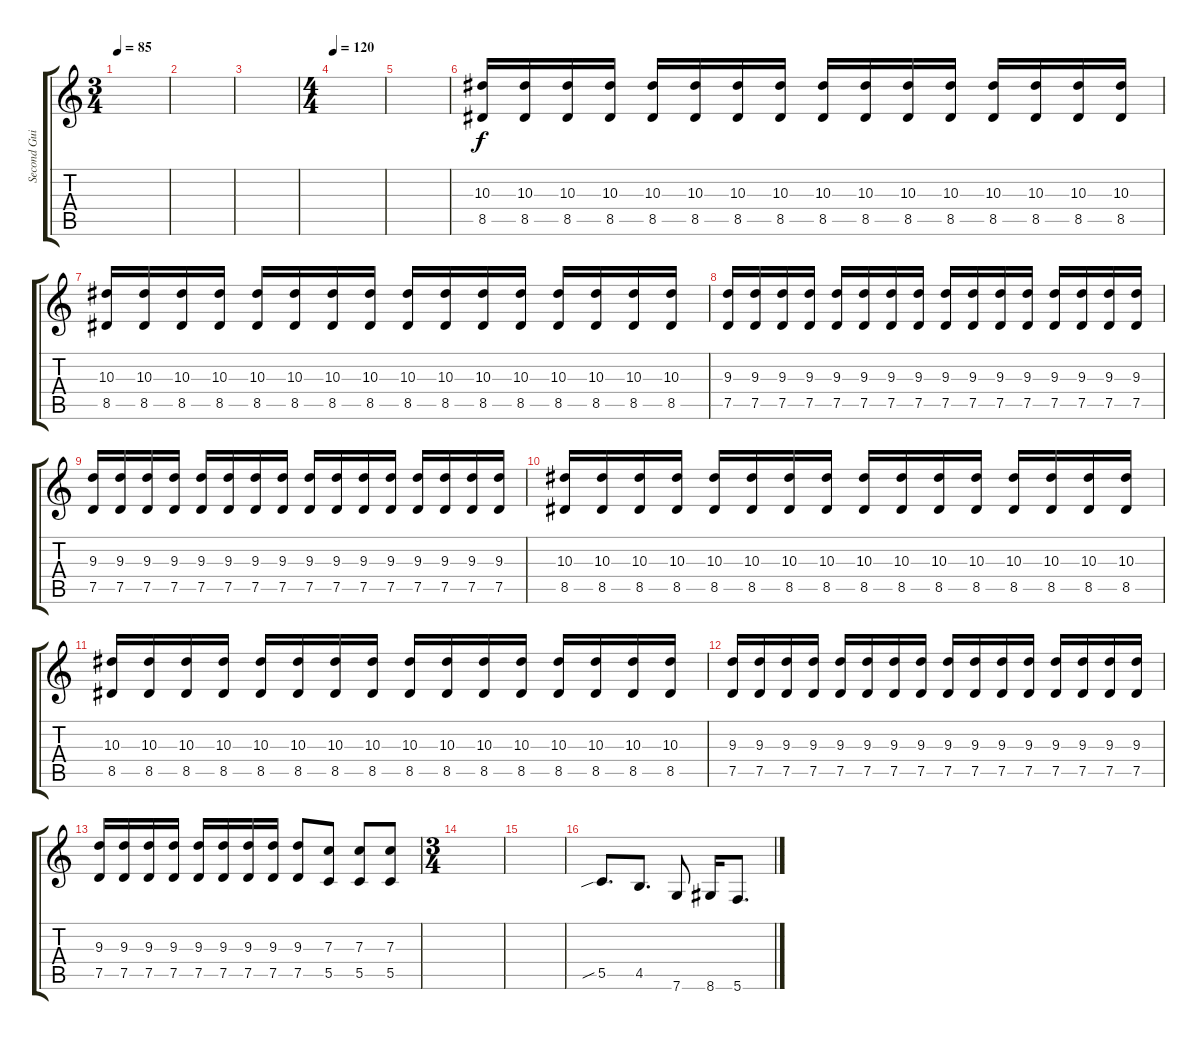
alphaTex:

\track ("Second Guitar" "Second Gui") {instrument distortionguitar}
\staff {score tabs}
\tuning (D4 A3 F3 C3 G2 C2) {hide}
\ts (3 4)
\tempo 85
\clef g2
\ks c
|
|
|
\ts (4 4)
\tempo 120
|
|
(10.3 8.5).16 (10.3 8.5).16 (10.3 8.5).16 (10.3 8.5).16 (10.3 8.5).16 (10.3 8.5).16 (10.3 8.5).16 (10.3 8.5).16 (10.3 8.5).16 (10.3 8.5).16 (10.3 8.5).16 (10.3 8.5).16 (10.3 8.5).16 (10.3 8.5).16 (10.3 8.5).16 (10.3 8.5).16 |
(10.3 8.5).16 (10.3 8.5).16 (10.3 8.5).16 (10.3 8.5).16 (10.3 8.5).16 (10.3 8.5).16 (10.3 8.5).16 (10.3 8.5).16 (10.3 8.5).16 (10.3 8.5).16 (10.3 8.5).16 (10.3 8.5).16 (10.3 8.5).16 (10.3 8.5).16 (10.3 8.5).16 (10.3 8.5).16 |
(9.3 7.5).16 (9.3 7.5).16 (9.3 7.5).16 (9.3 7.5).16 (9.3 7.5).16 (9.3 7.5).16 (9.3 7.5).16 (9.3 7.5).16 (9.3 7.5).16 (9.3 7.5).16 (9.3 7.5).16 (9.3 7.5).16 (9.3 7.5).16 (9.3 7.5).16 (9.3 7.5).16 (9.3 7.5).16 |
(9.3 7.5).16 (9.3 7.5).16 (9.3 7.5).16 (9.3 7.5).16 (9.3 7.5).16 (9.3 7.5).16 (9.3 7.5).16 (9.3 7.5).16 (9.3 7.5).16 (9.3 7.5).16 (9.3 7.5).16 (9.3 7.5).16 (9.3 7.5).16 (9.3 7.5).16 (9.3 7.5).16 (9.3 7.5).16 |
(10.3 8.5).16 (10.3 8.5).16 (10.3 8.5).16 (10.3 8.5).16 (10.3 8.5).16 (10.3 8.5).16 (10.3 8.5).16 (10.3 8.5).16 (10.3 8.5).16 (10.3 8.5).16 (10.3 8.5).16 (10.3 8.5).16 (10.3 8.5).16 (10.3 8.5).16 (10.3 8.5).16 (10.3 8.5).16 |
(10.3 8.5).16 (10.3 8.5).16 (10.3 8.5).16 (10.3 8.5).16 (10.3 8.5).16 (10.3 8.5).16 (10.3 8.5).16 (10.3 8.5).16 (10.3 8.5).16 (10.3 8.5).16 (10.3 8.5).16 (10.3 8.5).16 (10.3 8.5).16 (10.3 8.5).16 (10.3 8.5).16 (10.3 8.5).16 |
(9.3 7.5).16 (9.3 7.5).16 (9.3 7.5).16 (9.3 7.5).16 (9.3 7.5).16 (9.3 7.5).16 (9.3 7.5).16 (9.3 7.5).16 (9.3 7.5).16 (9.3 7.5).16 (9.3 7.5).16 (9.3 7.5).16 (9.3 7.5).16 (9.3 7.5).16 (9.3 7.5).16 (9.3 7.5).16 |
(9.3 7.5).16 (9.3 7.5).16 (9.3 7.5).16 (9.3 7.5).16 (9.3 7.5).16 (9.3 7.5).16 (9.3 7.5).16 (9.3 7.5).16 (9.3 7.5).8 (7.3 5.5).8 (7.3 5.5).8 (7.3 5.5).8 |
\ts (3 4)
|
|
5.5{sib}.8{d} 4.5.8{d} 7.6.8 8.6.16 5.6.8{d}
